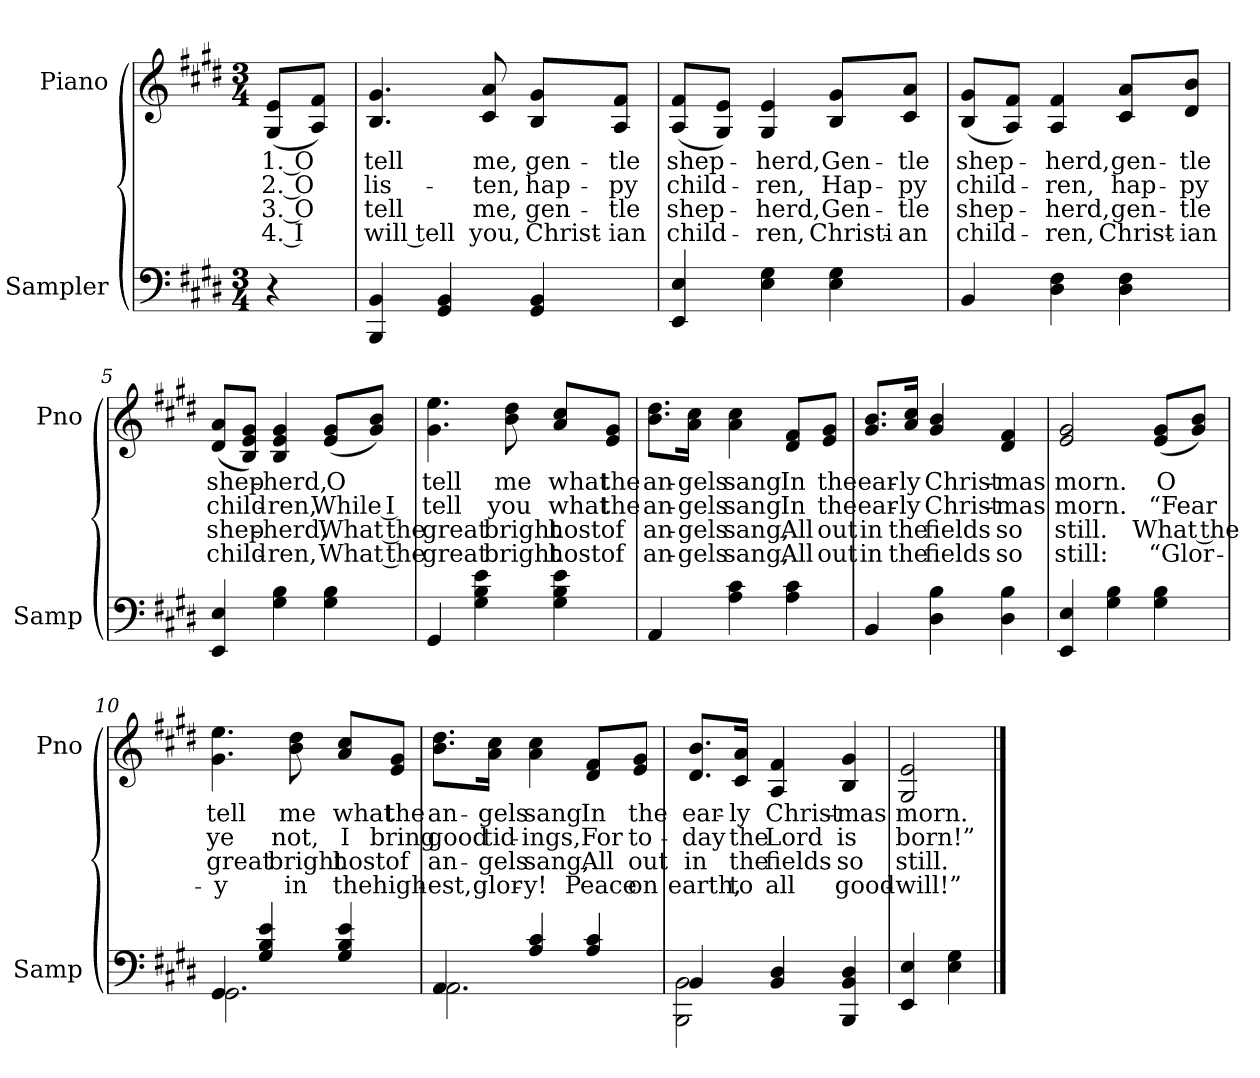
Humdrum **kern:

**kern	**kern	**text	**text	**text	**text
*part2	*part1	*part1	*part1	*part1	*part1
*staff2	*staff1	*staff1	*staff1	*staff1	*staff1
*I"Sampler	*I"Piano	*	*	*	*
*I'Samp	*I'Pno	*	*	*	*
*clefF4	*clefG2	*	*	*	*
*k[f#c#g#d#]	*k[f#c#g#d#]	*	*	*	*
*E:	*E:	*	*	*	*
*M3/4	*M3/4	*	*	*	*
=1	=1	=1	=1	=1	=1
4r	(8G#/ 8e/L	1. O	2. O	3. O	4. I
.	8A/ 8f#/J)	.	.	.	.
=2	=2	=2	=2	=2	=2
4BBB 4BB	4.B 4.g#	tell	lis-	tell	will tell
4GG# 4BB	.	.	.	.	.
.	8c# 8a	me,	-ten,	me,	you,
4GG# 4BB	8B/ 8g#/L	gen-	hap-	gen-	Christ-
.	8A/ 8f#/J	-tle	-py	-tle	-ian
=3	=3	=3	=3	=3	=3
4EE 4E	(8A/ 8f#/L	shep-	child-	shep-	child-
.	8G#/ 8e/J)	.	.	.	.
4E 4G#	4G# 4e	-herd,	-ren,	-herd,	-ren,
4E 4G#	8B/ 8g#/L	Gen-	Hap-	Gen-	Christi-
.	8c#/ 8a/J	-tle	-py	-tle	-an
=4	=4	=4	=4	=4	=4
4BB	(8B/ 8g#/L	shep-	child-	shep-	child-
.	8A/ 8f#/J)	.	.	.	.
4D# 4F#	4A 4f#	-herd,	-ren,	-herd,	-ren,
4D# 4F#	8c#/ 8a/L	gen-	hap-	gen-	Christ-
.	8d#/ 8b/J	-tle	-py	-tle	-ian
=5	=5	=5	=5	=5	=5
4EE 4E	(8d#/ 8a/L	shep-	child-	shep-	child-
.	8B/ 8e/ 8g#/J)	.	.	.	.
4G# 4B	4B 4e 4g#	-herd,	-ren,	-herd,	-ren,
4G# 4B	(8e/ 8g#/L	O	While I	What the	What the
.	8g#/ 8b/J)	.	.	.	.
=6	=6	=6	=6	=6	=6
4GG#	4.g# 4.ee	tell	tell	great	great
4G# 4B 4e	.	.	.	.	.
.	8b 8dd#	me	you	bright	bright
4G# 4B 4e	8a/ 8cc#/L	what	what	host	host
.	8e/ 8g#/J	the	the	of	of
=7	=7	=7	=7	=7	=7
4AA	8.b\ 8.dd#\L	an-	an-	an-	an-
.	16a\ 16cc#\Jk	-gels	-gels	-gels	-gels
4A 4c#	4a 4cc#	sang	sang	sang,	sang,
4A 4c#	8d#/ 8f#/L	In	In	All	All
.	8e/ 8g#/J	the	the	out	out
=8	=8	=8	=8	=8	=8
4BB	8.g#/ 8.b/L	ear-	ear-	in	in
.	16a/ 16cc#/Jk	-ly	-ly	the	the
4D# 4B	4g# 4b	Christ-	Christ-	fields	fields
4D# 4B	4d# 4f#	-mas	-mas	so	so
=9	=9	=9	=9	=9	=9
4EE 4E	2e 2g#	morn.	morn.	still.	still:
4G# 4B	.	.	.	.	.
4G# 4B	(8e/ 8g#/L	O	“Fear	What the	“Glor-
.	8g#/ 8b/J)	.	.	.	.
=10	=10	=10	=10	=10	=10
*^	*	*	*	*	*
4GG#/	2.GG#	4.g# 4.ee	tell	ye	great	-y
4G# 4B 4e	.	.	.	.	.	.
.	.	8b 8dd#	me	not,	bright	in
4G# 4B 4e	.	8a/ 8cc#/L	what	I	host	the
.	.	8e/ 8g#/J	the	bring	of	high-
=11	=11	=11	=11	=11	=11	=11
4AA/	2.AA	8.b\ 8.dd#\L	an-	good	an-	-est,
.	.	16a\ 16cc#\Jk	-gels	tid-	-gels	glor-
4A 4c#	.	4a 4cc#	sang	-ings,	sang,	-y!
4A 4c#	.	8d#/ 8f#/L	In	For	All	Peace
.	.	8e/ 8g#/J	the	to-	out	on
=12	=12	=12	=12	=12	=12	=12
4BB/	2BBB 2BB	8.d#/ 8.b/L	ear-	-day	in	earth,
.	.	16c#/ 16a/Jk	-ly	the	the	to
4BB 4D#	.	4A 4f#	Christ-	Lord	fields	all
4BBB 4BB 4D#	4ryy	4B 4g#	-mas	is	so	good-
*v	*v	*	*	*	*	*
=13	=13	=13	=13	=13	=13
4EE 4E	2G# 2e	morn.	born!”	still.	-will!”
4E 4G#	.	.	.	.	.
==	==	==	==	==	==
*-	*-	*-	*-	*-	*-
